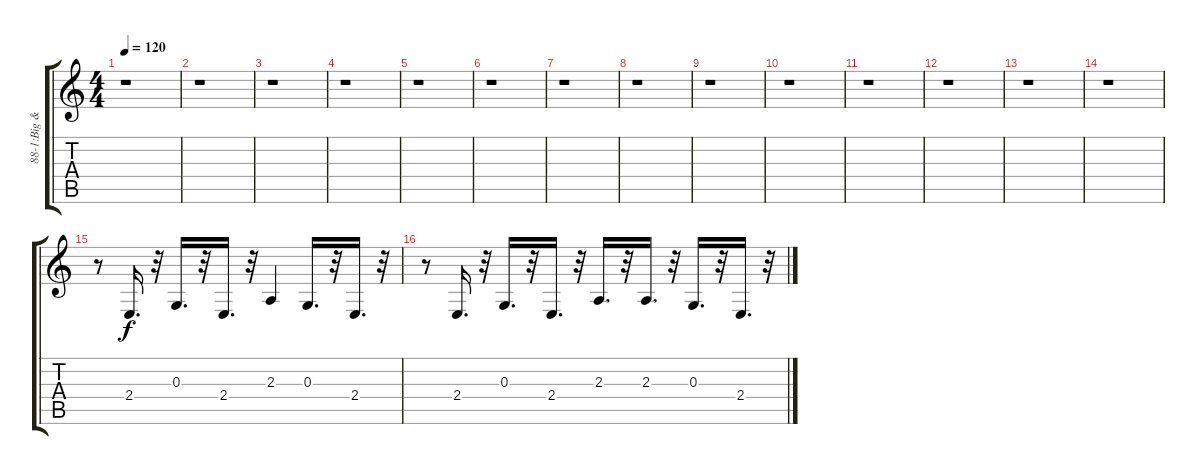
\track ("88-1:Big & Raw" "88-1:Big &") {instrument lead8bassandlead}
\staff {score tabs}
\tuning (E4 B3 G3 D3 A2 E2) {hide}
\ts (4 4)
\tempo 120
\clef g2
\ks c
r.1{dy mf} |
r.1 |
r.1 |
r.1 |
r.1 |
r.1 |
r.1 |
r.1 |
r.1 |
r.1 |
r.1 |
r.1 |
r.1 |
r.1 |
r.8 2.4.16{d dy f} r.32 0.3.16{d} r.32 2.4.16{d} r.32 2.3.4 0.3.16{d} r.32 2.4.16{d} r.32 |
r.8 2.4.16{d} r.32 0.3.16{d} r.32 2.4.16{d} r.32 2.3.16{d} r.32 2.3.16{d} r.32 0.3.16{d} r.32 2.4.16{d} r.32
